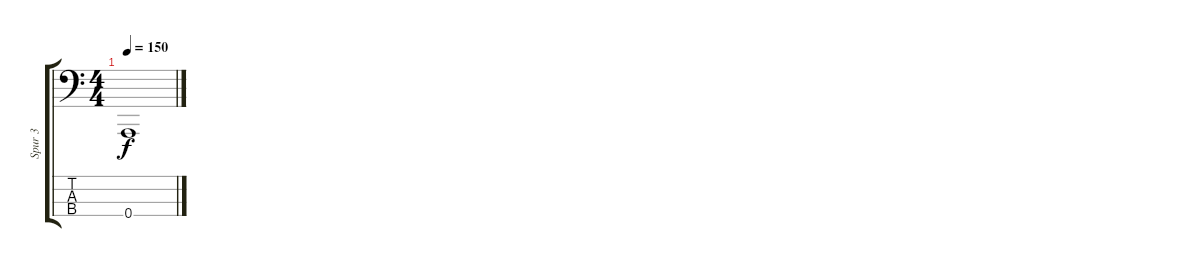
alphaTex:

\track ("Spur 3" "Spur 3") {instrument electricbassfinger}
\staff {score tabs}
\tuning (D2 A1 E1 A0) {hide}
\ts (4 4)
\tempo 150
\clef f4
\ks c
0.4.1{dy f}
